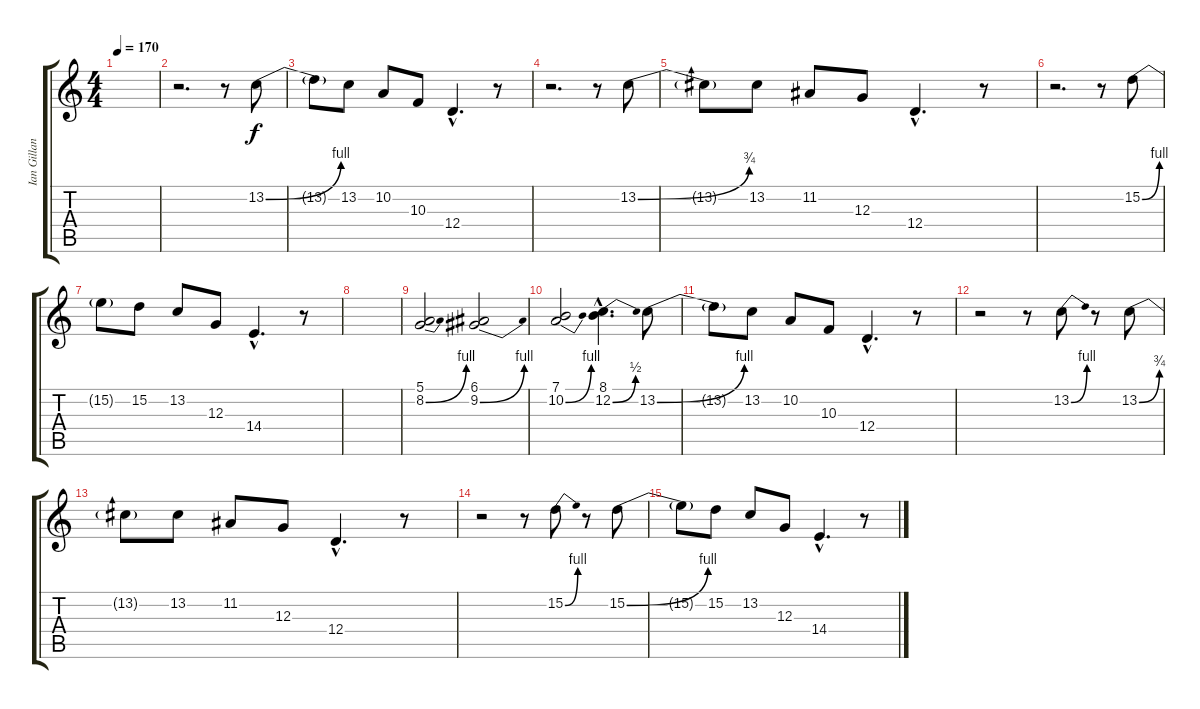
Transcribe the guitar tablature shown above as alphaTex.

\track ("Ian Gillan" "Ian Gillan") {instrument lead6voice}
\staff {score tabs}
\tuning (E4 B3 G3 D3 A2 E2) {hide}
\ts (4 4)
\tempo 170
\clef g2
\ks c
|
r.2{d} r.8 13.2{be (bend 0 0 60 4)}.8{volume 12} |
13.2{t}.8 13.2.8 10.2.8 10.3.8 12.4{hac}.4{d} r.8 |
r.2{d} r.8 13.2{be (bend 0 0 60 3)}.8 |
13.2{t}.8 13.2.8 11.2.8 12.3.8 12.4{hac}.4{d} r.8 |
r.2{d} r.8 15.2{be (bend 0 0 60 4)}.8 |
15.2{t}.8 15.2.8 13.2.8 12.3.8 14.4{hac}.4{d} r.8 |
|
(5.1 8.2{be (bend 0 0 60 4)}).2 (6.1 9.2{be (bend 0 0 60 4)}).2 |
(7.1 10.2{be (bend 0 0 60 4)}).2 (8.1{hac} 12.2{be (bend 0 0 60 2) hac}).4{d} 13.2{be (bend 0 0 60 4)}.8 |
13.2{t}.8 13.2.8 10.2.8 10.3.8 12.4{hac}.4{d} r.8 |
r.2 r.8 13.2{be (bend 0 0 60 4)}.8 r.8 13.2{be (bend 0 0 60 3)}.8 |
13.2{t}.8 13.2.8 11.2.8 12.3.8 12.4{hac}.4{d} r.8 |
r.2 r.8 15.2{be (bend 0 0 60 4)}.8 r.8 15.2{be (bend 0 0 60 4)}.8 |
15.2{t}.8 15.2.8 13.2.8 12.3.8 14.4{hac}.4{d} r.8
